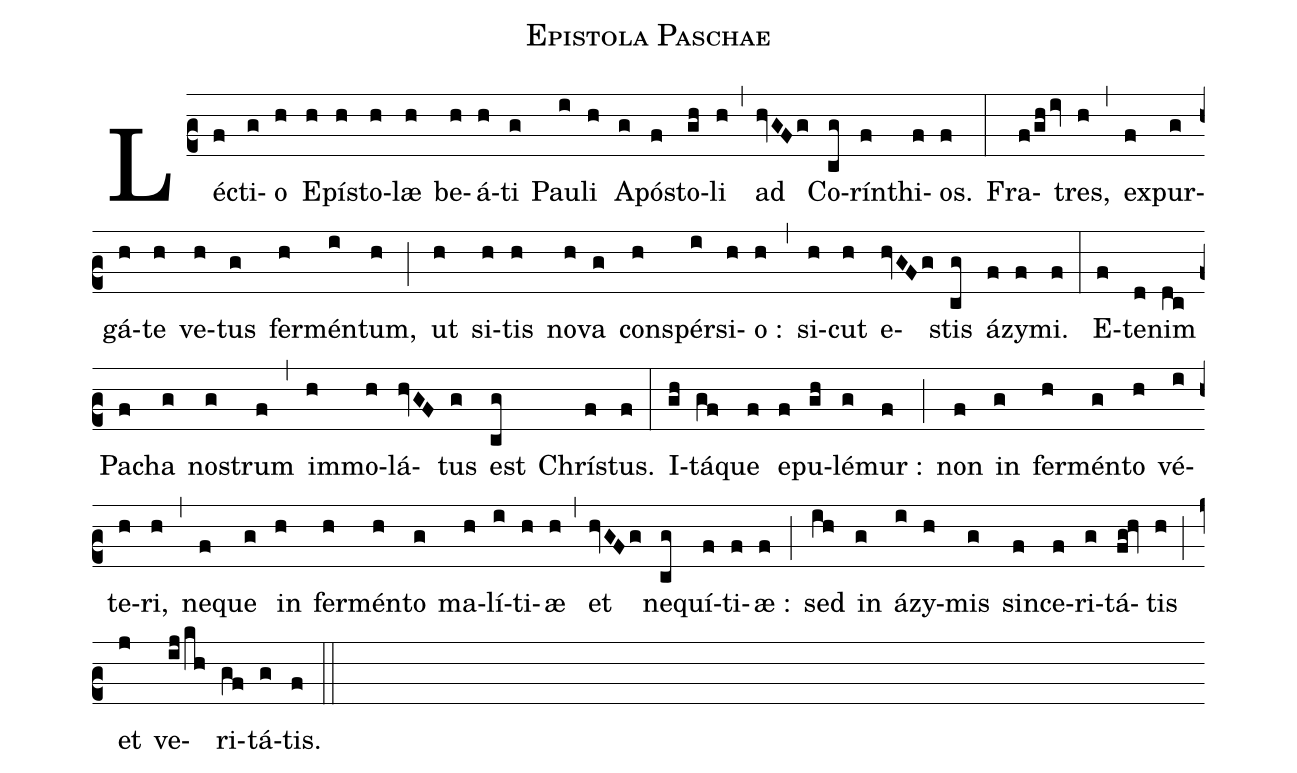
name:Epistola Paschae;
%%
(c2) Lé(f)cti(g)o(h) E(h)pí(h)sto(h)læ(h) be(h)á(h)ti(g) Pau(i)li(h) A(g)pó(f)sto(gh)li(h) (,) ad(hvGFg) Co(cg)rín(f)thi(f)os.(f) (:)
Fra(f/gh/iv)tres,(h) (,) ex(f)pur(g)gá(h)te(h) ve(h)tus(g) fer(h)mén(i)tum,(h) (;) ut(h) si(h)tis(h) no(h)va(g) con(h)spér(i)si(h)o :(h) (,) si(h)cut(h) e(hvGFg)stis(cg) á(f)zy(f)mi.(f) (:)
E(f)te(d)nim(dc) Pa(f)cha(g) no(g)strum(f) (,) im(h)mo(h)lá(hvGF)tus(g) est(cg) Chrís(f)tus.(f) (:)
I(gh)tá(gf)que(f) e(f)pu(gh)lé(g)mur :(f) (;) non(f) in(g) fer(h)mén(g)to(h) vé(i)te(h)ri,(h) (,) ne(f)que(g) in(h) fer(h)mén(h)to(g) ma(h)lí(i)ti(h)æ(h) (,) et(hvGFg) ne(cg)quí(f)ti(f)æ :(f) (;) sed(ih) in(g) á(i)zy-(h)mis(g) sin(f)ce(f)ri(g)tá(fg!hv)tis(h) (;) et(j) ve(ij/kh)ri(gf)tá(g)tis.(f) (::)
